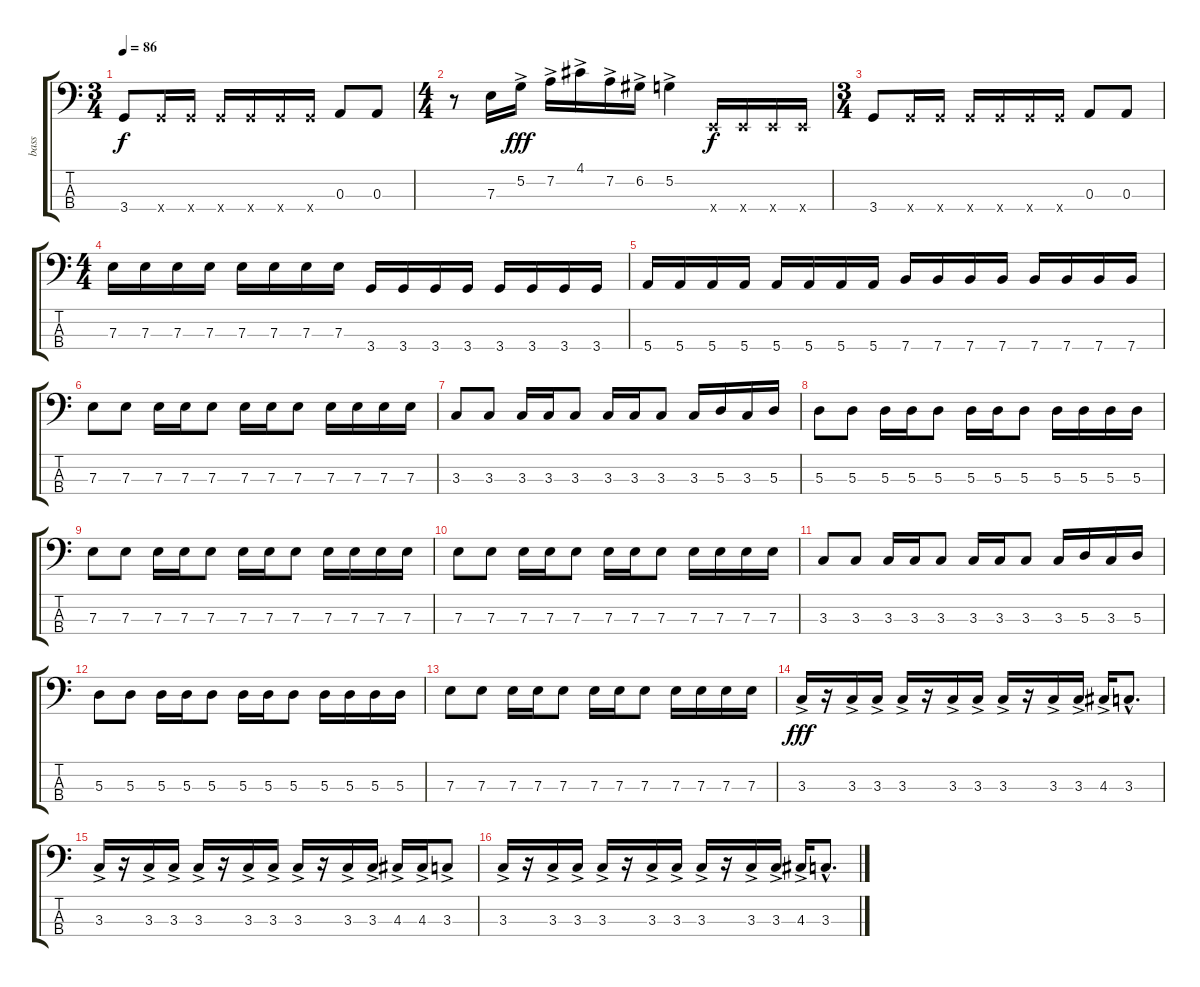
\track ("bass" "bass") {instrument slapbass1}
\staff {score tabs}
\tuning (A2 D2 A1 E1) {hide}
\ts (3 4)
\tempo 86
\clef f4
\ks c
3.4.8{dy f} 3.4{x}.16 3.4{x}.16 3.4{x}.16 3.4{x}.16 3.4{x}.16 3.4{x}.16 0.3.8 0.3.8 |
\ts (4 4)
r.8 7.3.16 5.2{ac}.16{dy fff} 7.2{ac}.16 4.1{ac}.16 7.2{ac}.16 6.2{ac}.16 5.2{ac}.4 0.4{x}.16{dy f} 0.4{x}.16 0.4{x}.16 0.4{x}.16 |
\ts (3 4)
3.4.8 3.4{x}.16 3.4{x}.16 3.4{x}.16 3.4{x}.16 3.4{x}.16 3.4{x}.16 0.3.8 0.3.8 |
\ts (4 4)
7.3.16 7.3.16 7.3.16 7.3.16 7.3.16 7.3.16 7.3.16 7.3.16 3.4.16 3.4.16 3.4.16 3.4.16 3.4.16 3.4.16 3.4.16 3.4.16 |
5.4.16 5.4.16 5.4.16 5.4.16 5.4.16 5.4.16 5.4.16 5.4.16 7.4.16 7.4.16 7.4.16 7.4.16 7.4.16 7.4.16 7.4.16 7.4.16 |
7.3.8 7.3.8 7.3.16 7.3.16 7.3.8 7.3.16 7.3.16 7.3.8 7.3.16 7.3.16 7.3.16 7.3.16 |
3.3.8 3.3.8 3.3.16 3.3.16 3.3.8 3.3.16 3.3.16 3.3.8 3.3.16 5.3.16 3.3.16 5.3.16 |
5.3.8 5.3.8 5.3.16 5.3.16 5.3.8 5.3.16 5.3.16 5.3.8 5.3.16 5.3.16 5.3.16 5.3.16 |
7.3.8 7.3.8 7.3.16 7.3.16 7.3.8 7.3.16 7.3.16 7.3.8 7.3.16 7.3.16 7.3.16 7.3.16 |
7.3.8 7.3.8 7.3.16 7.3.16 7.3.8 7.3.16 7.3.16 7.3.8 7.3.16 7.3.16 7.3.16 7.3.16 |
3.3.8 3.3.8 3.3.16 3.3.16 3.3.8 3.3.16 3.3.16 3.3.8 3.3.16 5.3.16 3.3.16 5.3.16 |
5.3.8 5.3.8 5.3.16 5.3.16 5.3.8 5.3.16 5.3.16 5.3.8 5.3.16 5.3.16 5.3.16 5.3.16 |
7.3.8 7.3.8 7.3.16 7.3.16 7.3.8 7.3.16 7.3.16 7.3.8 7.3.16 7.3.16 7.3.16 7.3.16 |
3.3{ac}.16{dy fff} r.16 3.3{ac}.16 3.3{ac}.16 3.3{ac}.16 r.16 3.3{ac}.16 3.3{ac}.16 3.3{ac}.16 r.16 3.3{ac}.16 3.3{ac}.16 4.3{ac}.16 3.3{hac}.8{d} |
3.3{ac}.16 r.16 3.3{ac}.16 3.3{ac}.16 3.3{ac}.16 r.16 3.3{ac}.16 3.3{ac}.16 3.3{ac}.16 r.16 3.3{ac}.16 3.3{ac}.16 4.3{ac}.16 4.3{ac}.16 3.3{ac}.8 |
3.3{ac}.16 r.16 3.3{ac}.16 3.3{ac}.16 3.3{ac}.16 r.16 3.3{ac}.16 3.3{ac}.16 3.3{ac}.16 r.16 3.3{ac}.16 3.3{ac}.16 4.3{ac}.16 3.3{hac}.8{d}
